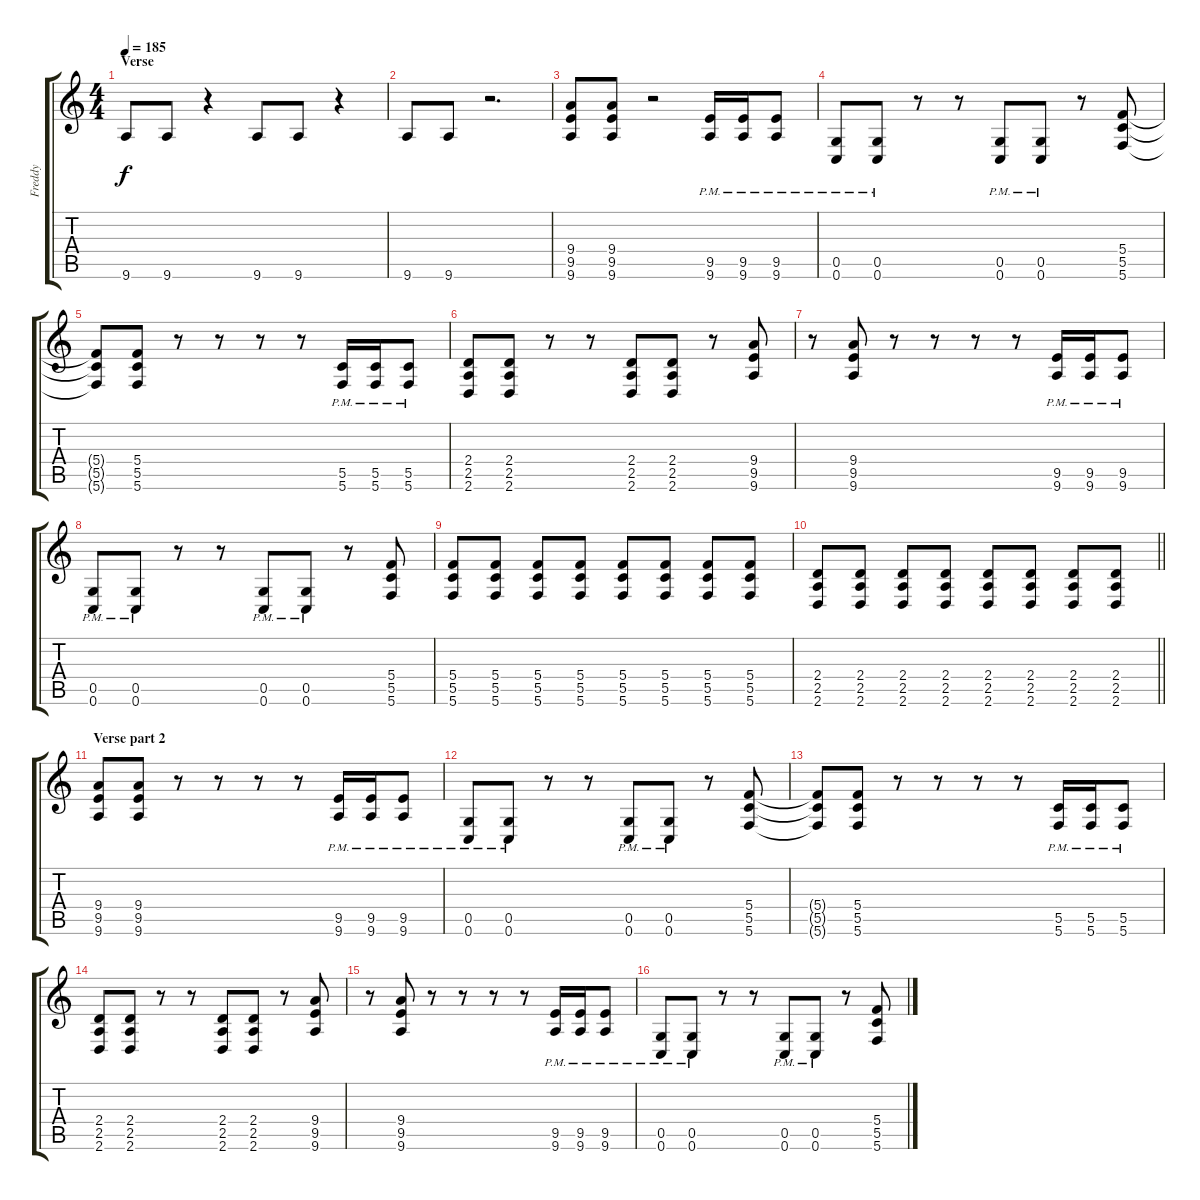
\track ("Freddy" "Freddy") {instrument overdrivenguitar}
\staff {score tabs}
\tuning (D4 A3 F3 C3 G2 C2) {hide}
\ts (4 4)
\section ("" "Verse")
\tempo 185
\clef g2
\ks c
9.6.8{dy f} 9.6.8 r.4 9.6.8 9.6.8 r.4 |
9.6.8 9.6.8 r.2{d} |
(9.4 9.5 9.6).8 (9.4 9.5 9.6).8 r.2 (9.5{pm} 9.6{pm}).16 (9.5{pm} 9.6{pm}).16 (9.5{pm} 9.6{pm}).8 |
(0.5{pm} 0.6{pm}).8 (0.5{pm} 0.6{pm}).8 r.8 r.8 (0.5{pm} 0.6{pm}).8 (0.5{pm} 0.6{pm}).8 r.8 (5.4 5.5 5.6).8 |
(5.4{t} 5.5{t} 5.6{t}).8 (5.4 5.5 5.6).8 r.8 r.8 r.8 r.8 (5.5{pm} 5.6{pm}).16 (5.5{pm} 5.6{pm}).16 (5.5{pm} 5.6{pm}).8 |
(2.4 2.5 2.6).8 (2.4 2.5 2.6).8 r.8 r.8 (2.4 2.5 2.6).8 (2.4 2.5 2.6).8 r.8 (9.4 9.5 9.6).8 |
r.8 (9.4 9.5 9.6).8 r.8 r.8 r.8 r.8 (9.5{pm} 9.6{pm}).16 (9.5{pm} 9.6{pm}).16 (9.5{pm} 9.6{pm}).8 |
(0.5{pm} 0.6{pm}).8 (0.5{pm} 0.6{pm}).8 r.8 r.8 (0.5{pm} 0.6{pm}).8 (0.5{pm} 0.6{pm}).8 r.8 (5.4 5.5 5.6).8 |
(5.4 5.5 5.6).8 (5.4 5.5 5.6).8 (5.4 5.5 5.6).8 (5.4 5.5 5.6).8 (5.4 5.5 5.6).8 (5.4 5.5 5.6).8 (5.4 5.5 5.6).8 (5.4 5.5 5.6).8 |
\barLineRight lightlight
(2.4 2.5 2.6).8 (2.4 2.5 2.6).8 (2.4 2.5 2.6).8 (2.4 2.5 2.6).8 (2.4 2.5 2.6).8 (2.4 2.5 2.6).8 (2.4 2.5 2.6).8 (2.4 2.5 2.6).8 |
\section ("" "Verse part 2")
(9.4 9.5 9.6).8 (9.4 9.5 9.6).8 r.8 r.8 r.8 r.8 (9.5{pm} 9.6{pm}).16 (9.5{pm} 9.6{pm}).16 (9.5{pm} 9.6{pm}).8 |
(0.5{pm} 0.6{pm}).8 (0.5{pm} 0.6{pm}).8 r.8 r.8 (0.5{pm} 0.6{pm}).8 (0.5{pm} 0.6{pm}).8 r.8 (5.4 5.5 5.6).8 |
(5.4{t} 5.5{t} 5.6{t}).8 (5.4 5.5 5.6).8 r.8 r.8 r.8 r.8 (5.5{pm} 5.6{pm}).16 (5.5{pm} 5.6{pm}).16 (5.5{pm} 5.6{pm}).8 |
(2.4 2.5 2.6).8 (2.4 2.5 2.6).8 r.8 r.8 (2.4 2.5 2.6).8 (2.4 2.5 2.6).8 r.8 (9.4 9.5 9.6).8 |
r.8 (9.4 9.5 9.6).8 r.8 r.8 r.8 r.8 (9.5{pm} 9.6{pm}).16 (9.5{pm} 9.6{pm}).16 (9.5{pm} 9.6{pm}).8 |
(0.5{pm} 0.6{pm}).8 (0.5{pm} 0.6{pm}).8 r.8 r.8 (0.5{pm} 0.6{pm}).8 (0.5{pm} 0.6{pm}).8 r.8 (5.4 5.5 5.6).8
